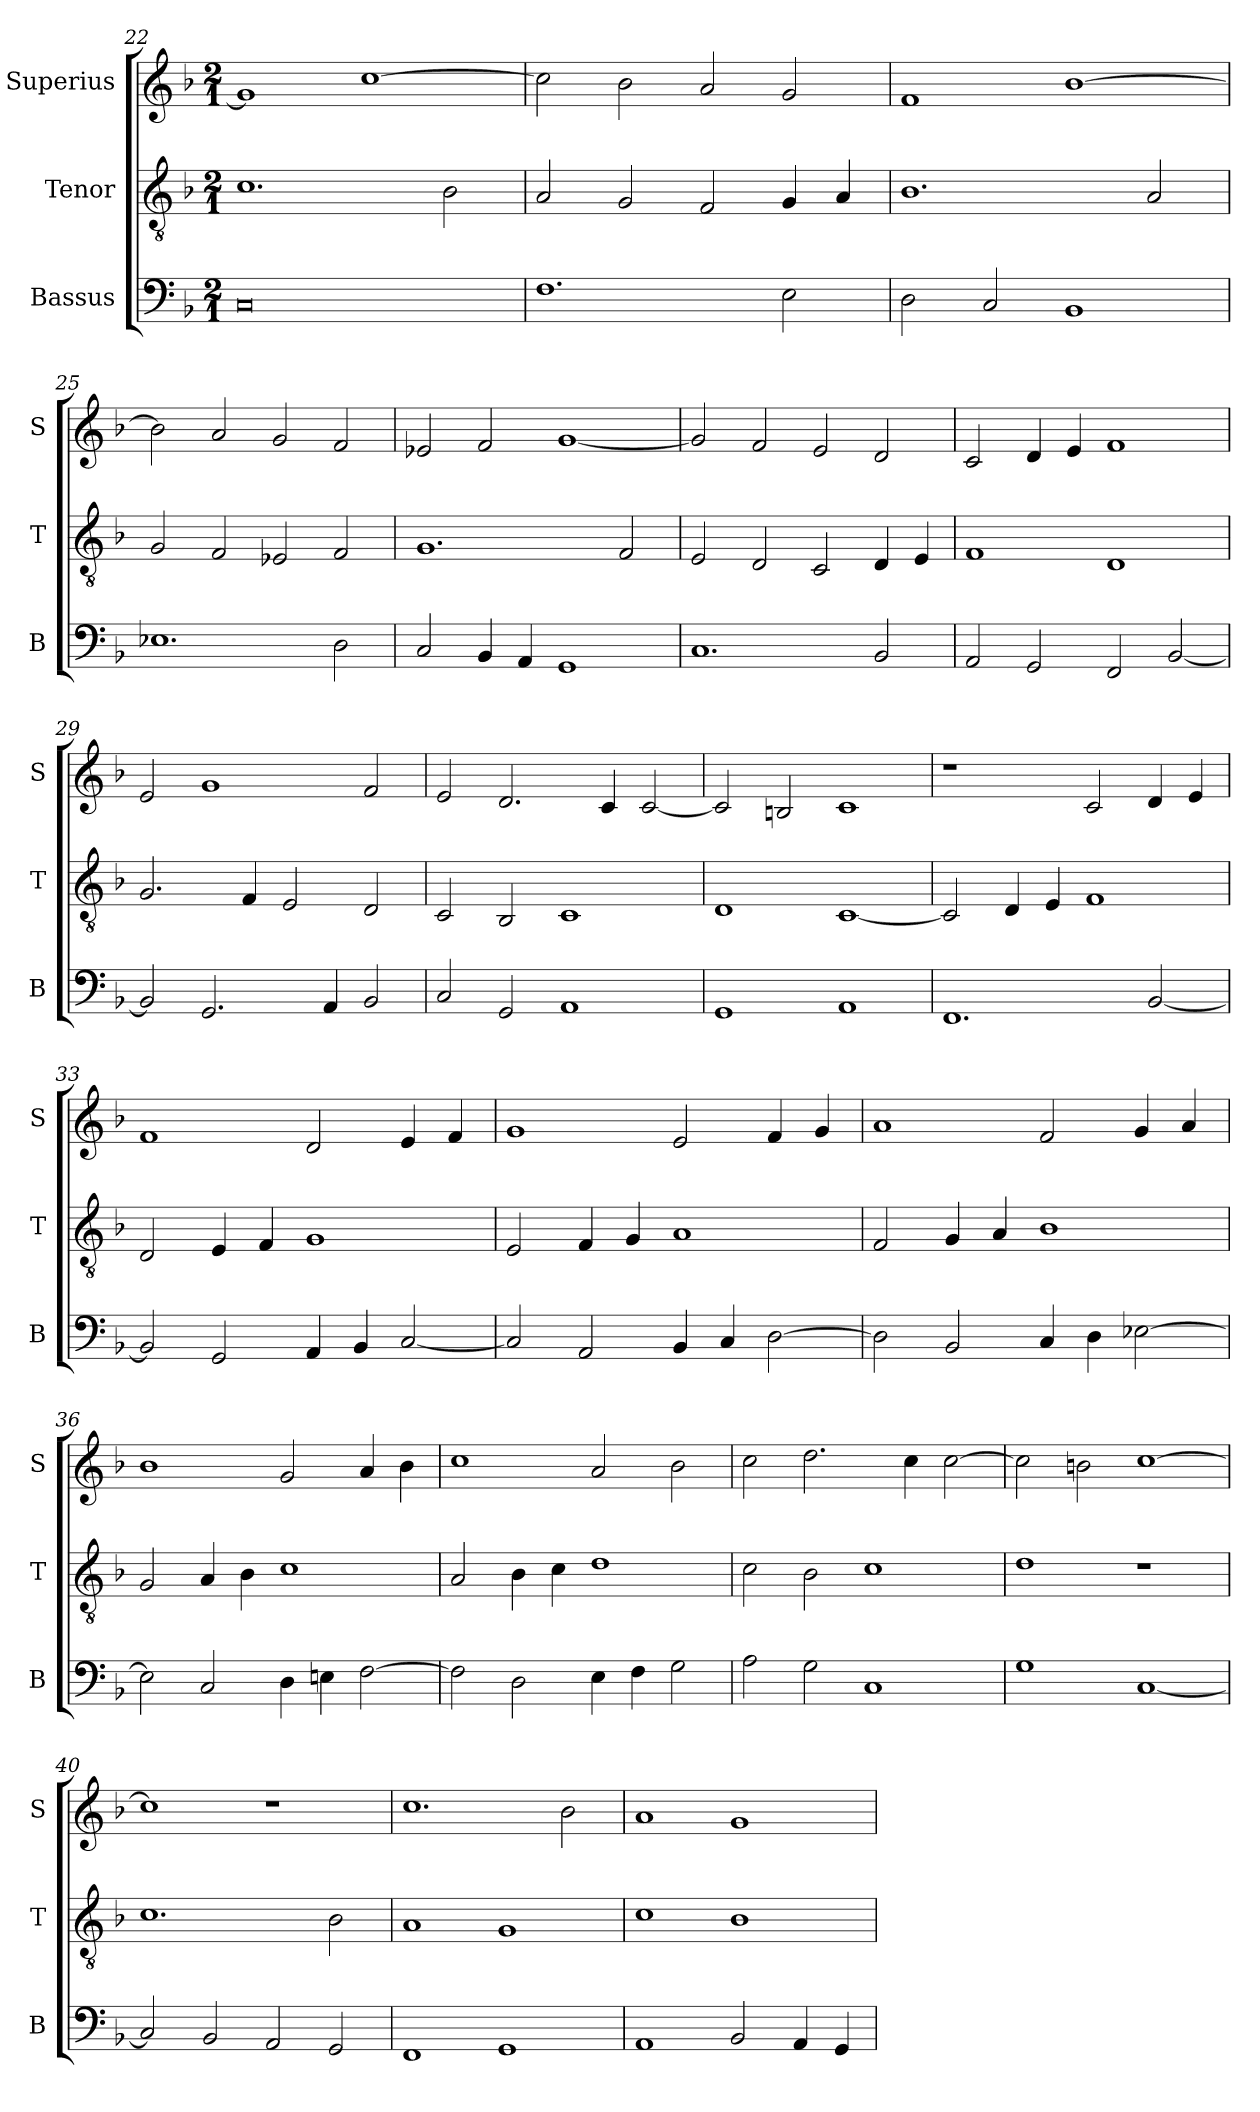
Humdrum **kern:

**kern	**kern	**kern
*part3	*part2	*part1
*staff3	*staff2	*staff1
*I"Bassus	*I"Tenor	*I"Superius
*I'B	*I'T	*I'S
*clefF4	*clefGv2	*clefG2
*k[b-]	*k[b-]	*k[b-]
*M2/1	*M2/1	*M2/1
=22	=22	=22
0C	1.c	1g]
.	.	[1cc
.	2B-\	.
=23	=23	=23
1.F	2A/	2cc\]
.	2G/	2b-\
.	2F/	2a/
2E\	4G/	2g/
.	4A/	.
=24	=24	=24
2D\	1.B-	1f
2C/	.	.
1BB-	.	[1b-
.	2A/	.
=25	=25	=25
1.E-X	2G/	2b-\]
.	2F/	2a/
.	2E-X/	2g/
2D\	2F/	2f/
=26	=26	=26
2C/	1.G	2e-X/
4BB-/	.	2f/
4AA/	.	.
1GG	.	[1g
.	2F/	.
=27	=27	=27
1.C	2E/	2g/]
.	2D/	2f/
.	2C/	2e/
2BB-/	4D/	2d/
.	4E/	.
=28	=28	=28
2AA/	1F	2c/
2GG/	.	4d/
.	.	4e/
2FF/	1D	1f
[2BB-/	.	.
=29	=29	=29
2BB-/]	2.G/	2e/
2.GG/	.	1g
.	4F/	.
.	2E/	.
4AA/	.	.
2BB-/	2D/	2f/
=30	=30	=30
2C/	2C/	2e/
2GG/	2BB-/	2.d/
1AA	1C	.
.	.	4c/
.	.	[2c/
=31	=31	=31
1GG	1D	2c/]
.	.	2Bn/
1AA	[1C	1c
=32	=32	=32
1.FF	2C/]	1r
.	4D/	.
.	4E/	.
.	1F	2c/
[2BB-/	.	4d/
.	.	4e/
=33	=33	=33
2BB-/]	2D/	1f
2GG/	4E/	.
.	4F/	.
4AA/	1G	2d/
4BB-/	.	.
[2C/	.	4e/
.	.	4f/
=34	=34	=34
2C/]	2E/	1g
2AA/	4F/	.
.	4G/	.
4BB-/	1A	2e/
4C/	.	.
[2D\	.	4f/
.	.	4g/
=35	=35	=35
2D\]	2F/	1a
2BB-/	4G/	.
.	4A/	.
4C/	1B-	2f/
4D\	.	.
[2E-X\	.	4g/
.	.	4a/
=36	=36	=36
2E-\]	2G/	1b-
2C/	4A/	.
.	4B-\	.
4D\	1c	2g/
4En\	.	.
[2F\	.	4a/
.	.	4b-\
=37	=37	=37
2F\]	2A/	1cc
2D\	4B-\	.
.	4c\	.
4E\	1d	2a/
4F\	.	.
2G\	.	2b-\
=38	=38	=38
2A\	2c\	2cc\
2G\	2B-\	2.dd\
1C	1c	.
.	.	4cc\
.	.	[2cc\
=39	=39	=39
1G	1d	2cc\]
.	.	2bn\
[1C	1r	[1cc
=40	=40	=40
2C/]	1.c	1cc]
2BB-/	.	.
2AA/	.	1r
2GG/	2B-\	.
=41	=41	=41
1FF	1A	1.cc
1GG	1G	.
.	.	2b-\
=42	=42	=42
1AA	1c	1a
2BB-/	1B-	1g
4AA/	.	.
4GG/	.	.
=	=	=
*-	*-	*-
